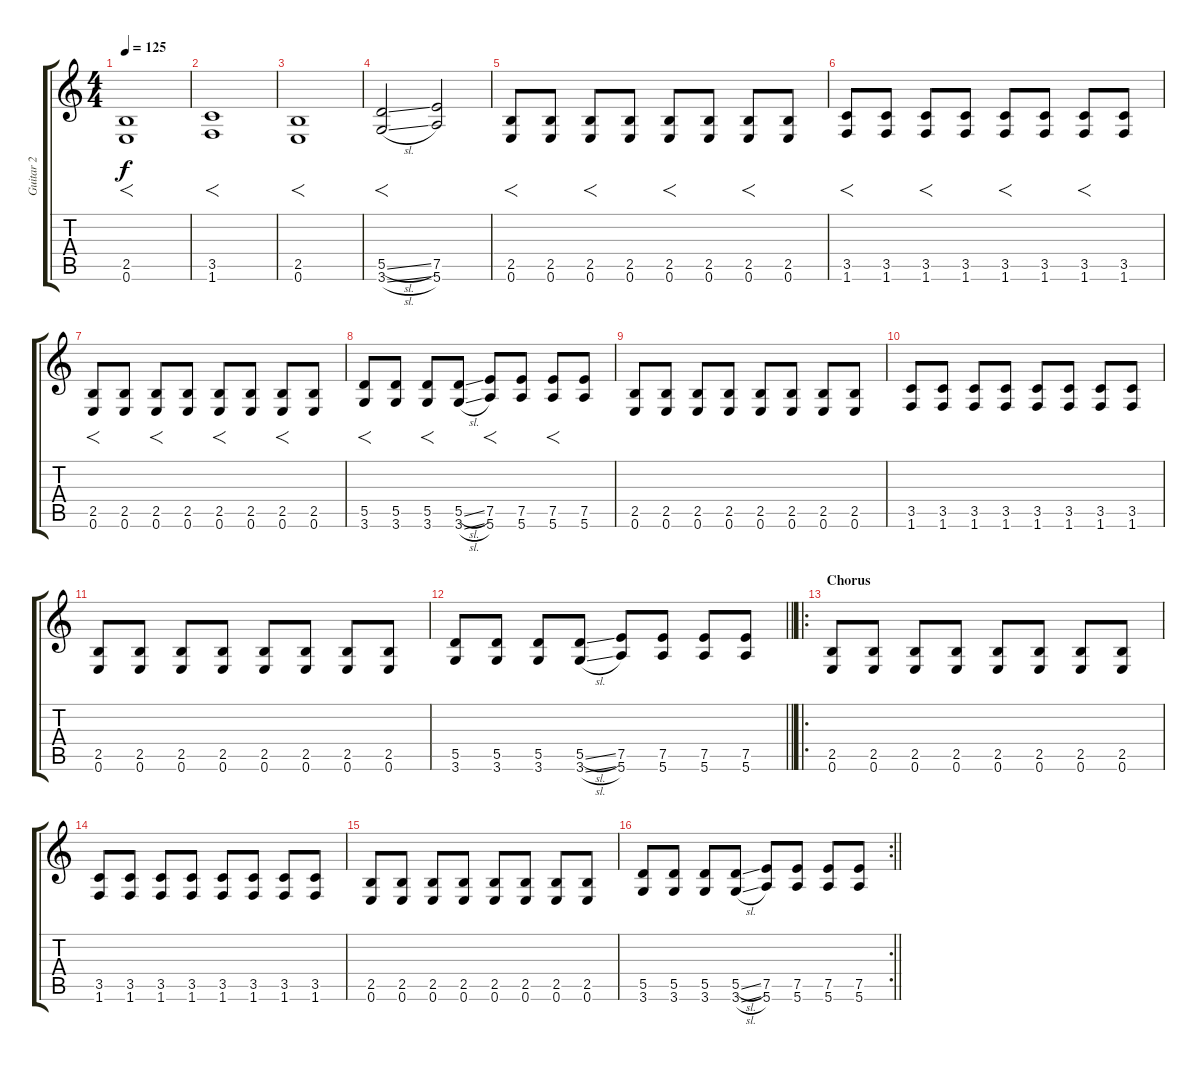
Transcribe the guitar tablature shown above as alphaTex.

\track ("Guitar 2" "Guitar 2") {instrument distortionguitar}
\staff {score tabs}
\tuning (E4 B3 G3 D3 A2 E2) {hide}
\ts (4 4)
\tempo 125
\clef g2
\ks c
(2.5 0.6).1{f dy f} |
(3.5 1.6).1{f} |
(2.5 0.6).1{f} |
(5.5{sl} 3.6{sl}).2{f} (7.5 5.6).2 |
(2.5 0.6).8{f} (2.5 0.6).8 (2.5 0.6).8{f} (2.5 0.6).8 (2.5 0.6).8{f} (2.5 0.6).8 (2.5 0.6).8{f} (2.5 0.6).8 |
(3.5 1.6).8{f} (3.5 1.6).8 (3.5 1.6).8{f} (3.5 1.6).8 (3.5 1.6).8{f} (3.5 1.6).8 (3.5 1.6).8{f} (3.5 1.6).8 |
(2.5 0.6).8{f} (2.5 0.6).8 (2.5 0.6).8{f} (2.5 0.6).8 (2.5 0.6).8{f} (2.5 0.6).8 (2.5 0.6).8{f} (2.5 0.6).8 |
(5.5 3.6).8{f} (5.5 3.6).8 (5.5 3.6).8{f} (5.5{sl} 3.6{sl}).8 (7.5 5.6).8{f} (7.5 5.6).8 (7.5 5.6).8{f} (7.5 5.6).8 |
(2.5 0.6).8 (2.5 0.6).8 (2.5 0.6).8 (2.5 0.6).8 (2.5 0.6).8 (2.5 0.6).8 (2.5 0.6).8 (2.5 0.6).8 |
(3.5 1.6).8 (3.5 1.6).8 (3.5 1.6).8 (3.5 1.6).8 (3.5 1.6).8 (3.5 1.6).8 (3.5 1.6).8 (3.5 1.6).8 |
(2.5 0.6).8 (2.5 0.6).8 (2.5 0.6).8 (2.5 0.6).8 (2.5 0.6).8 (2.5 0.6).8 (2.5 0.6).8 (2.5 0.6).8 |
\barLineRight lightlight
(5.5 3.6).8 (5.5 3.6).8 (5.5 3.6).8 (5.5{sl} 3.6{sl}).8 (7.5 5.6).8 (7.5 5.6).8 (7.5 5.6).8 (7.5 5.6).8 |
\ro
\section ("" "Chorus")
(2.5 0.6).8{balance 16} (2.5 0.6).8 (2.5 0.6).8 (2.5 0.6).8 (2.5 0.6).8 (2.5 0.6).8 (2.5 0.6).8 (2.5 0.6).8 |
(3.5 1.6).8 (3.5 1.6).8 (3.5 1.6).8 (3.5 1.6).8 (3.5 1.6).8 (3.5 1.6).8 (3.5 1.6).8 (3.5 1.6).8 |
(2.5 0.6).8 (2.5 0.6).8 (2.5 0.6).8 (2.5 0.6).8 (2.5 0.6).8 (2.5 0.6).8 (2.5 0.6).8 (2.5 0.6).8 |
\rc 2
\barLineRight lightlight
(5.5 3.6).8 (5.5 3.6).8 (5.5 3.6).8 (5.5{sl} 3.6{sl}).8 (7.5 5.6).8 (7.5 5.6).8 (7.5 5.6).8 (7.5 5.6).8
